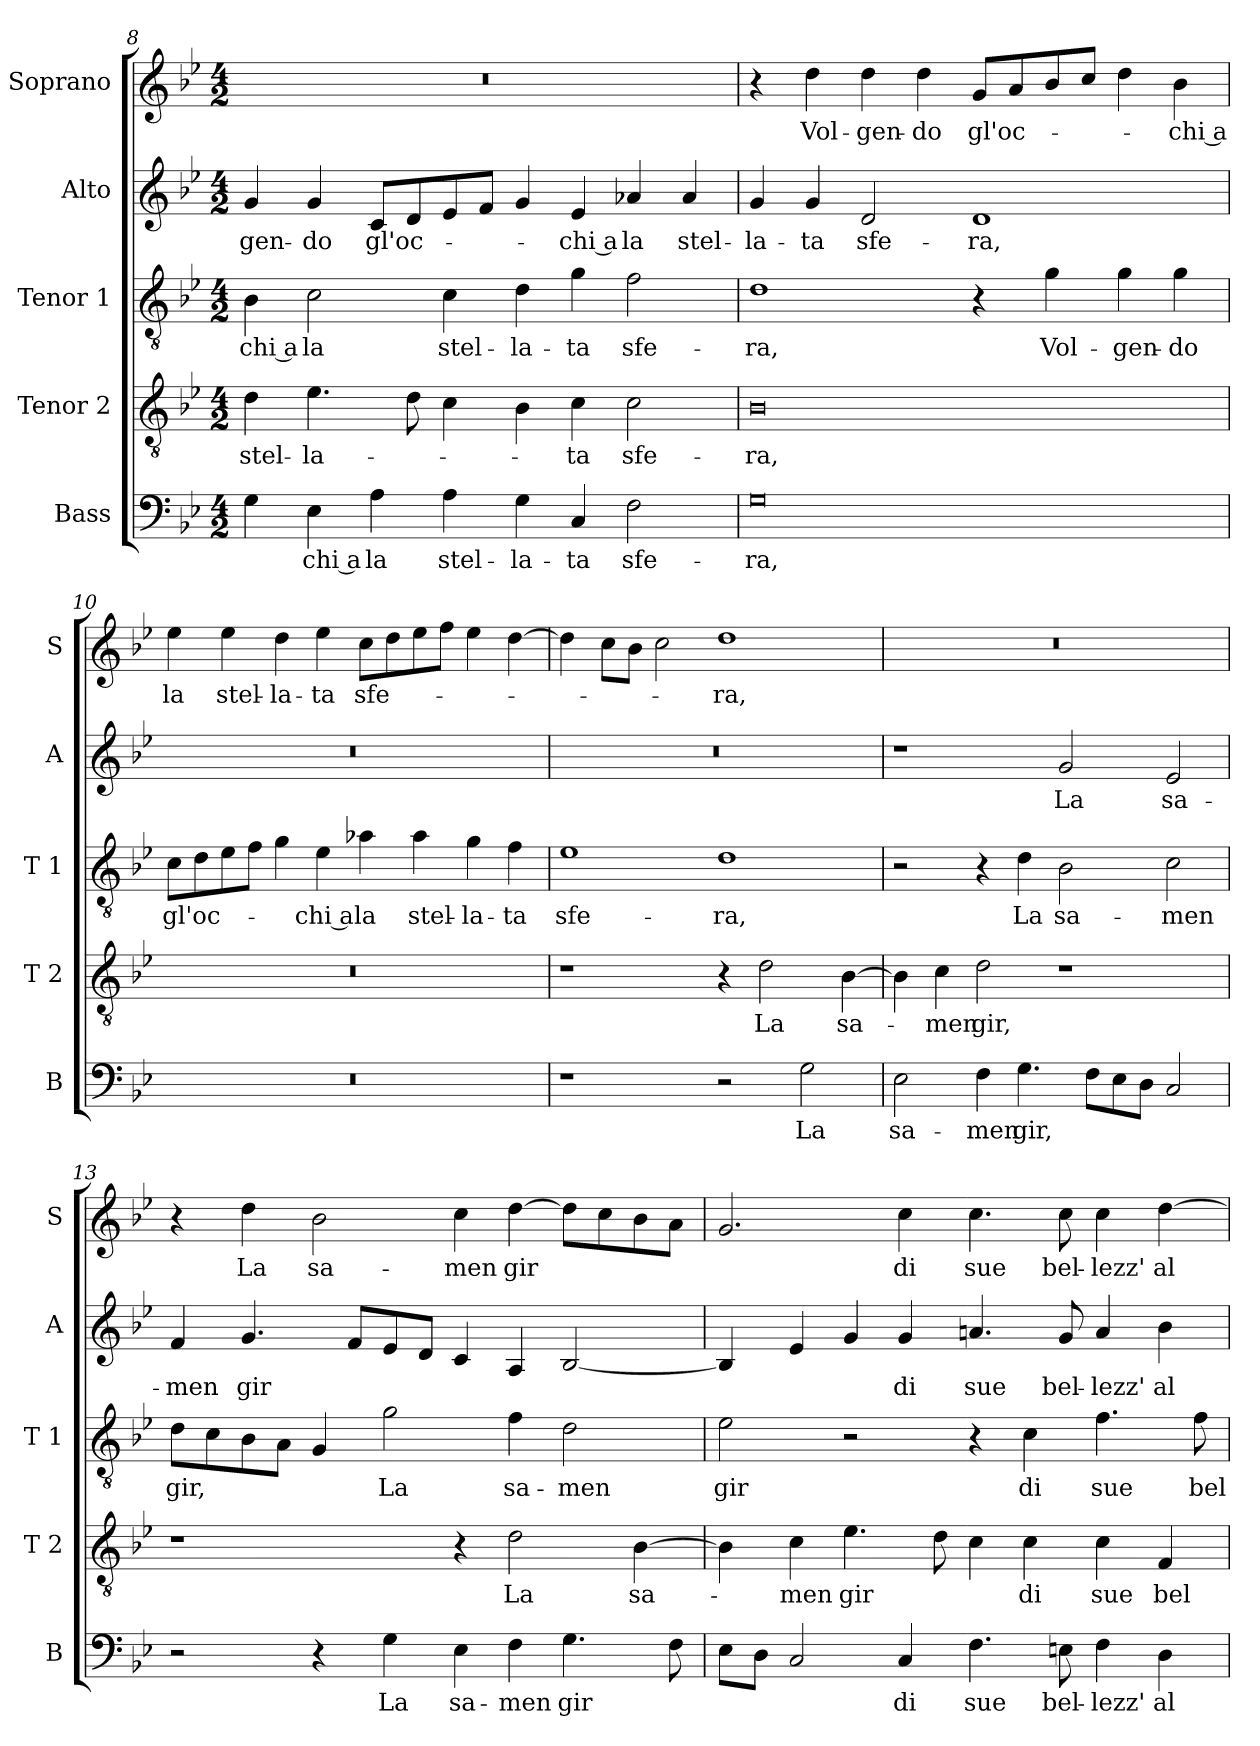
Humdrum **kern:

**kern	**text	**kern	**text	**kern	**text	**kern	**text	**kern	**text
*part5	*part5	*part4	*part4	*part3	*part3	*part2	*part2	*part1	*part1
*staff5	*staff5	*staff4	*staff4	*staff3	*staff3	*staff2	*staff2	*staff1	*staff1
*I"Bass	*	*I"Tenor 2	*	*I"Tenor 1	*	*I"Alto	*	*I"Soprano	*
*I'B	*	*I'T 2	*	*I'T 1	*	*I'A	*	*I'S	*
*clefF4	*	*clefGv2	*	*clefGv2	*	*clefG2	*	*clefG2	*
*k[b-e-]	*	*k[b-e-]	*	*k[b-e-]	*	*k[b-e-]	*	*k[b-e-]	*
*B-:	*	*B-:	*	*B-:	*	*B-:	*	*B-:	*
*M4/2	*	*M4/2	*	*M4/2	*	*M4/2	*	*M4/2	*
=8	=8	=8	=8	=8	=8	=8	=8	=8	=8
!	!	!	!LO:LY:b	!	!LO:LY:b	!	!LO:LY:b	!	!
4G\	.	4d\	stel-	4B-\	-chi a	4g/	-gen-	0r	.
!	!LO:LY:b	!	!LO:LY:b	!	!LO:LY:b	!	!LO:LY:b	!	!
4E-\	-chi a	4.e-\	-la-	2c\	la	4g/	-do	.	.
!	!LO:LY:b	!	!	!	!	!	!LO:LY:b	!	!
4A\	la	.	.	.	.	8c/L	gl'oc-	.	.
.	.	8d\	.	.	.	8d/	.	.	.
!	!LO:LY:b	!	!	!	!LO:LY:b	!	!	!	!
4A\	stel-	4c\	.	4c\	stel-	8e-/	.	.	.
.	.	.	.	.	.	8f/J	.	.	.
!	!LO:LY:b	!	!	!	!LO:LY:b	!	!	!	!
4G\	-la-	4B-\	.	4d\	-la-	4g/	.	.	.
!	!LO:LY:b	!	!LO:LY:b	!	!LO:LY:b	!	!LO:LY:b	!	!
4C/	-ta	4c\	-ta	4g\	-ta	4e-/	-chi a	.	.
!	!LO:LY:b	!	!LO:LY:b	!	!LO:LY:b	!	!LO:LY:b	!	!
2F\	sfe-	2c\	sfe-	2f\	sfe-	4a-X/	la	.	.
!	!	!	!	!	!	!	!LO:LY:b	!	!
.	.	.	.	.	.	4a-/	stel-	.	.
=9	=9	=9	=9	=9	=9	=9	=9	=9	=9
!	!LO:LY:b	!	!LO:LY:b	!	!LO:LY:b	!	!LO:LY:b	!	!
0G	-ra,	0B-	-ra,	1d	-ra,	4g/	-la-	4r	.
!	!	!	!	!	!	!	!LO:LY:b	!	!LO:LY:b
.	.	.	.	.	.	4g/	-ta	4dd\	Vol-
!	!	!	!	!	!	!	!LO:LY:b	!	!LO:LY:b
.	.	.	.	.	.	2d/	sfe-	4dd\	-gen-
!	!	!	!	!	!	!	!	!	!LO:LY:b
.	.	.	.	.	.	.	.	4dd\	-do
!	!	!	!	!	!	!	!LO:LY:b	!	!LO:LY:b
.	.	.	.	4r	.	1d	-ra,	8g/L	gl'oc-
.	.	.	.	.	.	.	.	8a/	.
!	!	!	!	!	!LO:LY:b	!	!	!	!
.	.	.	.	4g\	Vol-	.	.	8b-/	.
.	.	.	.	.	.	.	.	8cc/J	.
!	!	!	!	!	!LO:LY:b	!	!	!	!
.	.	.	.	4g\	-gen-	.	.	4dd\	.
!	!	!	!	!	!LO:LY:b	!	!	!	!LO:LY:b
.	.	.	.	4g\	-do	.	.	4b-\	-chi a
!!LO:LB:g=z
=10	=10	=10	=10	=10	=10	=10	=10	=10	=10
!	!	!	!	!	!LO:LY:b	!	!	!	!LO:LY:b
0r	.	0r	.	8c\L	gl'oc-	0r	.	4ee-\	la
.	.	.	.	8d\	.	.	.	.	.
!	!	!	!	!	!	!	!	!	!LO:LY:b
.	.	.	.	8e-\	.	.	.	4ee-\	stel-
.	.	.	.	8f\J	.	.	.	.	.
!	!	!	!	!	!	!	!	!	!LO:LY:b
.	.	.	.	4g\	.	.	.	4dd\	-la-
!	!	!	!	!	!LO:LY:b	!	!	!	!LO:LY:b
.	.	.	.	4e-\	-chi a	.	.	4ee-\	-ta
!	!	!	!	!	!LO:LY:b	!	!	!	!LO:LY:b
.	.	.	.	4a-X\	la	.	.	8cc\L	sfe-
.	.	.	.	.	.	.	.	8dd\	.
!	!	!	!	!	!LO:LY:b	!	!	!	!
.	.	.	.	4a-\	stel-	.	.	8ee-\	.
.	.	.	.	.	.	.	.	8ff\J	.
!	!	!	!	!	!LO:LY:b	!	!	!	!
.	.	.	.	4g\	-la-	.	.	4ee-\	.
!	!	!	!	!	!LO:LY:b	!	!	!	!
.	.	.	.	4f\	-ta	.	.	[4dd\	.
=11	=11	=11	=11	=11	=11	=11	=11	=11	=11
!	!	!	!	!	!LO:LY:b	!	!	!	!
1r	.	1r	.	1e-	sfe-	0r	.	4dd\]	.
.	.	.	.	.	.	.	.	8cc\L	.
.	.	.	.	.	.	.	.	8b-\J	.
.	.	.	.	.	.	.	.	2cc\	.
!	!	!	!	!	!LO:LY:b	!	!	!	!LO:LY:b
2r	.	4r	.	1d	-ra,	.	.	1dd	-ra,
!	!	!	!LO:LY:b	!	!	!	!	!	!
.	.	2d\	La	.	.	.	.	.	.
!	!LO:LY:b	!	!	!	!	!	!	!	!
2G\	La	.	.	.	.	.	.	.	.
!	!	!	!LO:LY:b	!	!	!	!	!	!
.	.	[4B-\	sa-	.	.	.	.	.	.
=12	=12	=12	=12	=12	=12	=12	=12	=12	=12
!	!LO:LY:b	!	!	!	!	!	!	!	!
2E-\	sa-	4B-\]	.	2r	.	1r	.	0r	.
!	!	!	!LO:LY:b	!	!	!	!	!	!
.	.	4c\	-men	.	.	.	.	.	.
!	!LO:LY:b	!	!LO:LY:b	!	!	!	!	!	!
4F\	-men	2d\	gir,	4r	.	.	.	.	.
!	!LO:LY:b	!	!	!	!LO:LY:b	!	!	!	!
4.G\	gir,	.	.	4d\	La	.	.	.	.
!	!	!	!	!	!LO:LY:b	!	!LO:LY:b	!	!
.	.	1r	.	2B-\	sa-	2g/	La	.	.
8F\L	.	.	.	.	.	.	.	.	.
8E-\	.	.	.	.	.	.	.	.	.
8D\J	.	.	.	.	.	.	.	.	.
!	!	!	!	!	!LO:LY:b	!	!LO:LY:b	!	!
2C/	.	.	.	2c\	-men	2e-/	sa-	.	.
!!LO:LB:g=z
=13	=13	=13	=13	=13	=13	=13	=13	=13	=13
!	!	!	!	!	!LO:LY:b	!	!LO:LY:b	!	!
2r	.	1r	.	8d\L	gir,	4f/	-men	4r	.
.	.	.	.	8c\	.	.	.	.	.
!	!	!	!	!	!	!	!LO:LY:b	!	!LO:LY:b
.	.	.	.	8B-\	.	4.g/	gir	4dd\	La
.	.	.	.	8A\J	.	.	.	.	.
!	!	!	!	!	!	!	!	!	!LO:LY:b
4r	.	.	.	4G/	.	.	.	2b-\	sa-
.	.	.	.	.	.	8f/L	.	.	.
!	!LO:LY:b	!	!	!	!LO:LY:b	!	!	!	!
4G\	La	.	.	2g\	La	8e-/	.	.	.
.	.	.	.	.	.	8d/J	.	.	.
!	!LO:LY:b	!	!	!	!	!	!	!	!LO:LY:b
4E-\	sa-	4r	.	.	.	4c/	.	4cc\	-men
!	!LO:LY:b	!	!LO:LY:b	!	!LO:LY:b	!	!	!	!LO:LY:b
4F\	-men	2d\	La	4f\	sa-	4A/	.	[4dd\	gir
!	!LO:LY:b	!	!	!	!LO:LY:b	!	!	!	!
4.G\	gir	.	.	2d\	-men	[2B-/	.	8dd\L]	.
.	.	.	.	.	.	.	.	8cc\	.
!	!	!	!LO:LY:b	!	!	!	!	!	!
.	.	[4B-\	sa-	.	.	.	.	8b-\	.
8F\	.	.	.	.	.	.	.	8a\J	.
=14	=14	=14	=14	=14	=14	=14	=14	=14	=14
!	!	!	!	!	!LO:LY:b	!	!	!	!
8E-\L	.	4B-\]	.	2e-\	gir	4B-/]	.	2.g/	.
8D\J	.	.	.	.	.	.	.	.	.
!	!	!	!LO:LY:b	!	!	!	!	!	!
2C/	.	4c\	-men	.	.	4e-/	.	.	.
!	!	!	!LO:LY:b	!	!	!	!	!	!
.	.	4.e-\	gir	2r	.	4g/	.	.	.
!	!LO:LY:b	!	!	!	!	!	!LO:LY:b	!	!LO:LY:b
4C/	di	.	.	.	.	4g/	di	4cc\	di
.	.	8d\	.	.	.	.	.	.	.
!	!LO:LY:b	!	!	!	!	!	!LO:LY:b	!	!LO:LY:b
4.F\	sue	4c\	.	4r	.	4.ani/	sue	4.cc\	sue
!	!	!	!LO:LY:b	!	!LO:LY:b	!	!	!	!
.	.	4c\	di	4c\	di	.	.	.	.
!	!LO:LY:b	!	!	!	!	!	!LO:LY:b	!	!LO:LY:b
8En\	bel-	.	.	.	.	8g/	bel-	8cc\	bel-
!	!LO:LY:b	!	!LO:LY:b	!	!LO:LY:b	!	!LO:LY:b	!	!LO:LY:b
4F\	-lezz'	4c\	sue	4.f\	sue	4a/	-lezz'	4cc\	-lezz'
!	!LO:LY:b	!	!LO:LY:b	!	!	!	!LO:LY:b	!	!LO:LY:b
4D\	al-	4F/	bel-	.	.	4b-\	al-	[4dd\	al-
!	!	!	!	!	!LO:LY:b	!	!	!	!
.	.	.	.	8f\	bel-	.	.	.	.
=	=	=	=	=	=	=	=	=	=
*-	*-	*-	*-	*-	*-	*-	*-	*-	*-
